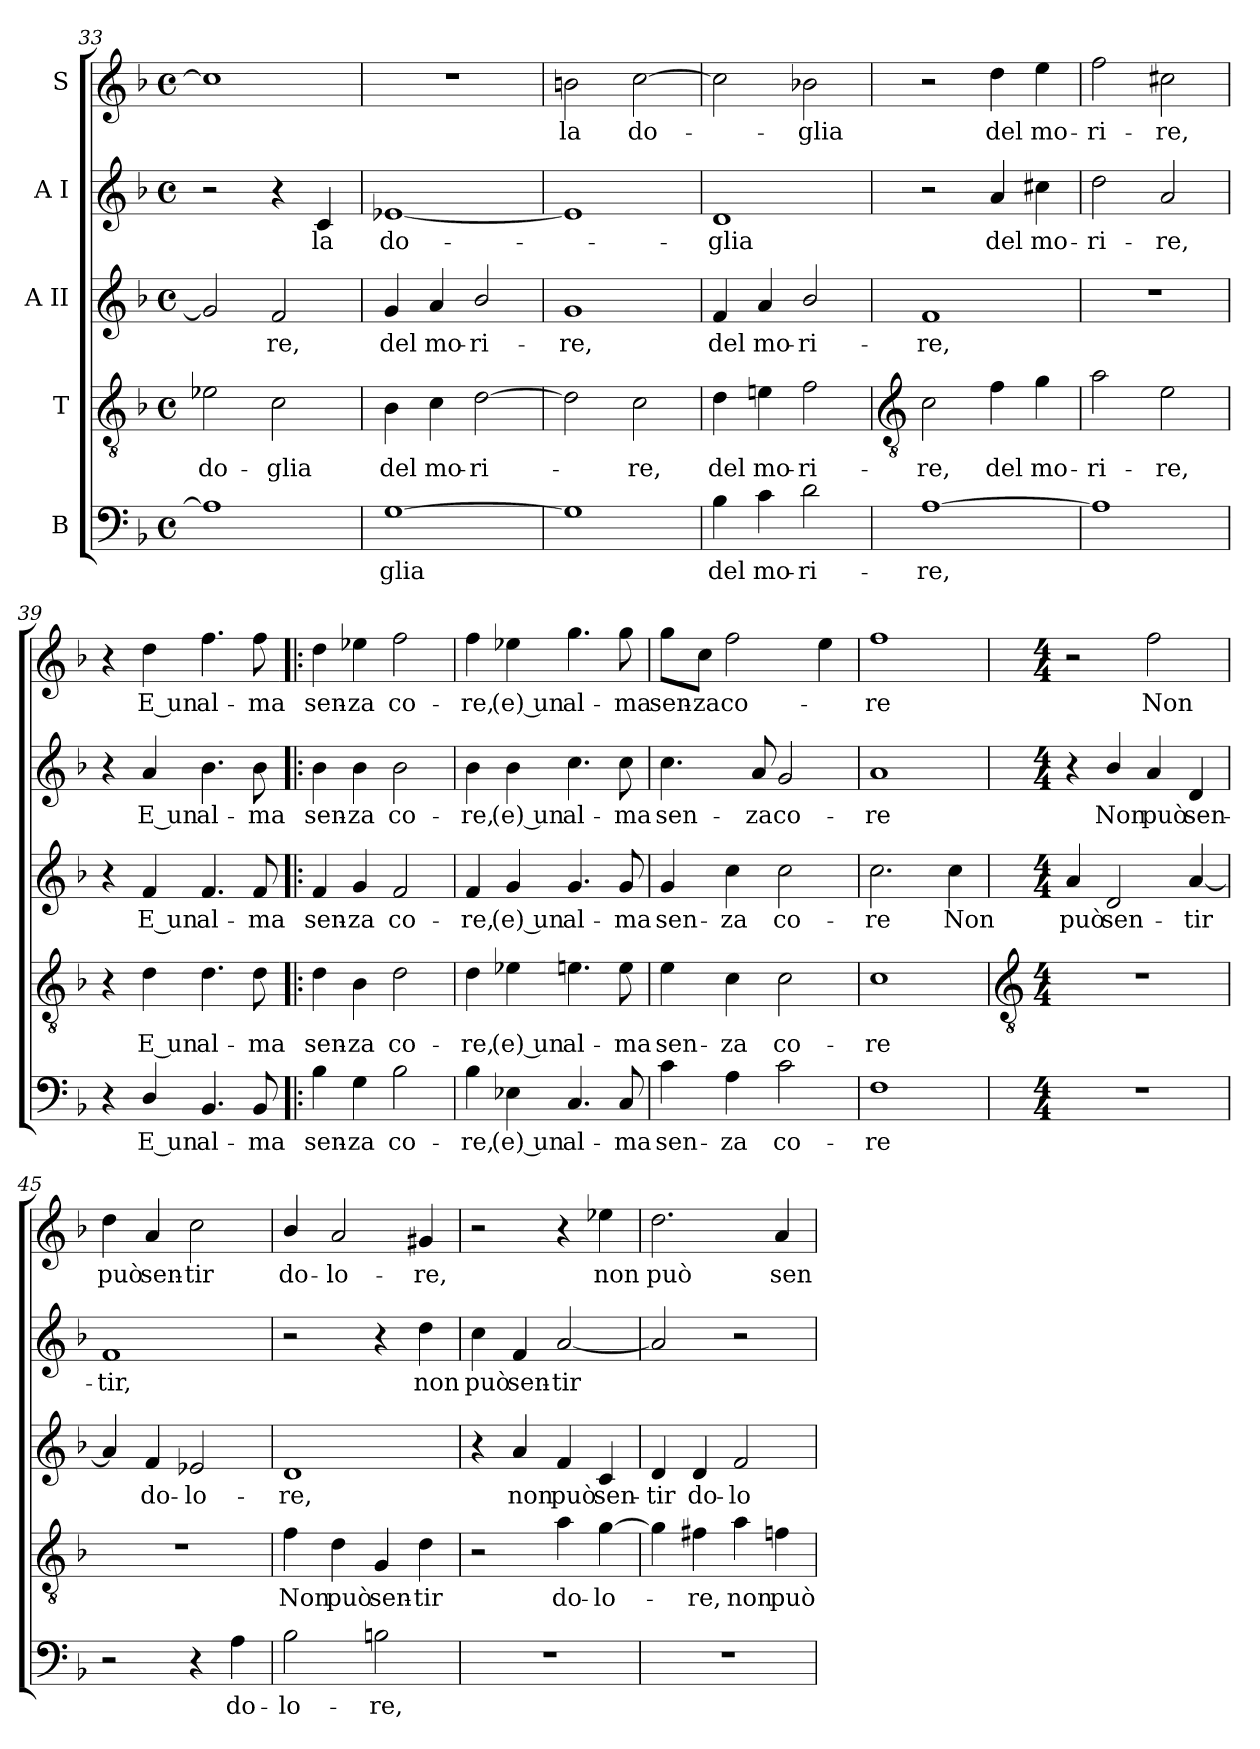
**kern	**text	**kern	**text	**kern	**text	**kern	**text	**kern	**text
*part5	*part5	*part4	*part4	*part3	*part3	*part2	*part2	*part1	*part1
*staff5	*staff5	*staff4	*staff4	*staff3	*staff3	*staff2	*staff2	*staff1	*staff1
*I"B	*	*I"T	*	*I"A II	*	*I"A I	*	*I"S	*
*clefF4	*	*clefGv2	*	*clefG2	*	*clefG2	*	*clefG2	*
*k[b-]	*	*k[b-]	*	*k[b-]	*	*k[b-]	*	*k[b-]	*
*F:	*	*F:	*	*F:	*	*F:	*	*F:	*
*M4/4	*	*M4/4	*	*M4/4	*	*M4/4	*	*M4/4	*
*met(c)	*	*met(c)	*	*met(c)	*	*met(c)	*	*met(c)	*
=33	=33	=33	=33	=33	=33	=33	=33	=33	=33
!	!	!	!LO:LY:b	!	!	!	!	!	!
1A-]	.	2e-X	do-	2g]	.	2r	.	1cc]	.
!	!	!	!LO:LY:b	!	!LO:LY:b	!	!	!	!
.	.	2c	-glia	2f	re,	4r	.	.	.
!	!	!	!	!	!	!	!LO:LY:b	!	!
.	.	.	.	.	.	4c	la	.	.
=34	=34	=34	=34	=34	=34	=34	=34	=34	=34
!	!LO:LY:b	!	!LO:LY:b	!	!LO:LY:b	!	!LO:LY:b	!	!
[1G	glia	4B-	del	4g	del	[1e-X	do-	1r	.
!	!	!	!LO:LY:b	!	!LO:LY:b	!	!	!	!
.	.	4c	mo-	4a	mo-	.	.	.	.
!	!	!	!LO:LY:b	!	!LO:LY:b	!	!	!	!
.	.	[2d	-ri-	2b-/	-ri-	.	.	.	.
=35	=35	=35	=35	=35	=35	=35	=35	=35	=35
!	!	!	!	!	!LO:LY:b	!	!	!	!LO:LY:b
1G]	.	2d]	.	1g	-re,	1e-]	.	2bn	la
!	!	!	!LO:LY:b	!	!	!	!	!	!LO:LY:b
.	.	2c	re,	.	.	.	.	[2cc	do-
=36	=36	=36	=36	=36	=36	=36	=36	=36	=36
!	!LO:LY:b	!	!LO:LY:b	!	!LO:LY:b	!	!LO:LY:b	!	!
4B-	del	4d	del	4f	del	1d	glia	2cc]	.
!	!LO:LY:b	!	!LO:LY:b	!	!LO:LY:b	!	!	!	!
4c	mo-	4en	mo-	4a	mo-	.	.	.	.
!	!LO:LY:b	!	!LO:LY:b	!	!LO:LY:b	!	!	!	!LO:LY:b
2d	-ri-	2f	-ri-	2b-/	-ri-	.	.	2b-X	glia
!!LO:LB:g=z
=37	=37	=37	=37	=37	=37	=37	=37	=37	=37
*	*	*clefGv2	*	*	*	*	*	*	*
!	!LO:LY:b	!	!LO:LY:b	!	!LO:LY:b	!	!	!	!
[1A	-re,	2c	-re,	1f	-re,	2r	.	2r	.
!	!	!	!LO:LY:b	!	!	!	!LO:LY:b	!	!LO:LY:b
.	.	4f	del	.	.	4a	del	4dd	del
!	!	!	!LO:LY:b	!	!	!	!LO:LY:b	!	!LO:LY:b
.	.	4g	mo-	.	.	4cc#X	mo-	4ee	mo-
=38	=38	=38	=38	=38	=38	=38	=38	=38	=38
!	!	!	!LO:LY:b	!	!	!	!LO:LY:b	!	!LO:LY:b
1A]	.	2a	-ri-	1r	.	2dd	-ri-	2ff	-ri-
!	!	!	!LO:LY:b	!	!	!	!LO:LY:b	!	!LO:LY:b
.	.	2e	-re,	.	.	2a	-re,	2cc#X	-re,
=39	=39	=39	=39	=39	=39	=39	=39	=39	=39
4r	.	4r	.	4r	.	4r	.	4r	.
!	!LO:LY:b	!	!LO:LY:b	!	!LO:LY:b	!	!LO:LY:b	!	!LO:LY:b
4D/	E un	4d	E un	4f	E un	4a	E un	4dd	E un
!	!LO:LY:b	!	!LO:LY:b	!	!LO:LY:b	!	!LO:LY:b	!	!LO:LY:b
4.BB-	al-	4.d	al-	4.f	al-	4.b-	al-	4.ff	al-
!	!LO:LY:b	!	!LO:LY:b	!	!LO:LY:b	!	!LO:LY:b	!	!LO:LY:b
8BB-	-ma	8d	-ma	8f	-ma	8b-	-ma	8ff	-ma
=40!|:	=40!|:	=40!|:	=40!|:	=40!|:	=40!|:	=40!|:	=40!|:	=40!|:	=40!|:
!	!LO:LY:b	!	!LO:LY:b	!	!LO:LY:b	!	!LO:LY:b	!	!LO:LY:b
4B-	sen-	4d	sen-	4f	sen-	4b-	sen-	4dd	sen-
!	!LO:LY:b	!	!LO:LY:b	!	!LO:LY:b	!	!LO:LY:b	!	!LO:LY:b
4G	-za	4B-	-za	4g	-za	4b-	-za	4ee-X	-za
!	!LO:LY:b	!	!LO:LY:b	!	!LO:LY:b	!	!LO:LY:b	!	!LO:LY:b
2B-	co-	2d	co-	2f	co-	2b-	co-	2ff	co-
=41	=41	=41	=41	=41	=41	=41	=41	=41	=41
!	!LO:LY:b	!	!LO:LY:b	!	!LO:LY:b	!	!LO:LY:b	!	!LO:LY:b
4B-	-re,	4d	-re,	4f	-re,	4b-	-re,	4ff	-re,
!	!LO:LY:b	!	!LO:LY:b	!	!LO:LY:b	!	!LO:LY:b	!	!LO:LY:b
4E-X	(e) un	4e-X	(e) un	4g	(e) un	4b-	(e) un	4ee-X	(e) un
!	!LO:LY:b	!	!LO:LY:b	!	!LO:LY:b	!	!LO:LY:b	!	!LO:LY:b
4.C	al-	4.en	al-	4.g	al-	4.cc	al-	4.gg	al-
!	!LO:LY:b	!	!LO:LY:b	!	!LO:LY:b	!	!LO:LY:b	!	!LO:LY:b
8C	-ma	8e	-ma	8g	-ma	8cc	-ma	8gg	-ma
=42	=42	=42	=42	=42	=42	=42	=42	=42	=42
!	!LO:LY:b	!	!LO:LY:b	!	!LO:LY:b	!	!LO:LY:b	!	!LO:LY:b
4c	sen-	4e	sen-	4g	sen-	4.cc	sen-	8gg\L	sen-
!	!	!	!	!	!	!	!	!	!LO:LY:b
.	.	.	.	.	.	.	.	8cc\J	-za
!	!LO:LY:b	!	!LO:LY:b	!	!LO:LY:b	!	!	!	!LO:LY:b
4A	-za	4c	-za	4cc	-za	.	.	2ff	co-
!	!	!	!	!	!	!	!LO:LY:b	!	!
.	.	.	.	.	.	8a	-za	.	.
!	!LO:LY:b	!	!LO:LY:b	!	!LO:LY:b	!	!LO:LY:b	!	!
2c	co-	2c	co-	2cc	co-	2g	co-	.	.
.	.	.	.	.	.	.	.	4ee	.
=43	=43	=43	=43	=43	=43	=43	=43	=43	=43
!	!LO:LY:b	!	!LO:LY:b	!	!LO:LY:b	!	!LO:LY:b	!	!LO:LY:b
1F	-re	1c	-re	2.cc	-re	1a	-re	1ff	-re
!	!	!	!	!	!LO:LY:b	!	!	!	!
.	.	.	.	4cc	Non	.	.	.	.
!!LO:LB:g=z
=44	=44	=44	=44	=44	=44	=44	=44	=44	=44
*	*	*clefGv2	*	*	*	*	*	*	*
*M4/4	*	*M4/4	*	*M4/4	*	*M4/4	*	*M4/4	*
!	!	!	!	!	!LO:LY:b	!	!	!	!
1r	.	1r	.	4a	può	4r	.	2r	.
!	!	!	!	!	!LO:LY:b	!	!LO:LY:b	!	!
.	.	.	.	2d	sen-	4b-/	Non	.	.
!	!	!	!	!	!	!	!LO:LY:b	!	!LO:LY:b
.	.	.	.	.	.	4a	può	2ff	Non
!	!	!	!	!	!LO:LY:b	!	!LO:LY:b	!	!
.	.	.	.	[4a	-tir	4d	sen-	.	.
=45	=45	=45	=45	=45	=45	=45	=45	=45	=45
!	!	!	!	!	!	!	!LO:LY:b	!	!LO:LY:b
2r	.	1r	.	4a]	.	1f	-tir,	4dd	può
!	!	!	!	!	!LO:LY:b	!	!	!	!LO:LY:b
.	.	.	.	4f	do-	.	.	4a	sen-
!	!	!	!	!	!LO:LY:b	!	!	!	!LO:LY:b
4r	.	.	.	2e-X	-lo-	.	.	2cc	-tir
!	!LO:LY:b	!	!	!	!	!	!	!	!
4A	do-	.	.	.	.	.	.	.	.
=46	=46	=46	=46	=46	=46	=46	=46	=46	=46
!	!LO:LY:b	!	!LO:LY:b	!	!LO:LY:b	!	!	!	!LO:LY:b
2B-	-lo-	4f	Non	1d	-re,	2r	.	4b-/	do-
!	!	!	!LO:LY:b	!	!	!	!	!	!LO:LY:b
.	.	4d	può	.	.	.	.	2a	-lo-
!	!LO:LY:b	!	!LO:LY:b	!	!	!	!	!	!
2Bn	-re,	4G	sen-	.	.	4r	.	.	.
!	!	!	!LO:LY:b	!	!	!	!LO:LY:b	!	!LO:LY:b
.	.	4d	-tir	.	.	4dd	non	4g#X	-re,
=47	=47	=47	=47	=47	=47	=47	=47	=47	=47
!	!	!	!	!	!	!	!LO:LY:b	!	!
1r	.	2r	.	4r	.	4cc	può	2r	.
!	!	!	!	!	!LO:LY:b	!	!LO:LY:b	!	!
.	.	.	.	4a	non	4f	sen-	.	.
!	!	!	!LO:LY:b	!	!LO:LY:b	!	!LO:LY:b	!	!
.	.	4a	do-	4f	può	[2a	-tir	4r	.
!	!	!	!LO:LY:b	!	!LO:LY:b	!	!	!	!LO:LY:b
.	.	[4g	-lo-	4c	sen-	.	.	4ee-X	non
=48	=48	=48	=48	=48	=48	=48	=48	=48	=48
!	!	!	!	!	!LO:LY:b	!	!	!	!LO:LY:b
1r	.	4g]	.	4d	-tir	2a]	.	2.dd	può
!	!	!	!LO:LY:b	!	!LO:LY:b	!	!	!	!
.	.	4f#X	re,	4d	do-	.	.	.	.
!	!	!	!LO:LY:b	!	!LO:LY:b	!	!	!	!
.	.	4a	non	2f	-lo-	2r	.	.	.
!	!	!	!LO:LY:b	!	!	!	!	!	!LO:LY:b
.	.	4fn	può	.	.	.	.	4a	sen-
=	=	=	=	=	=	=	=	=	=
*-	*-	*-	*-	*-	*-	*-	*-	*-	*-
